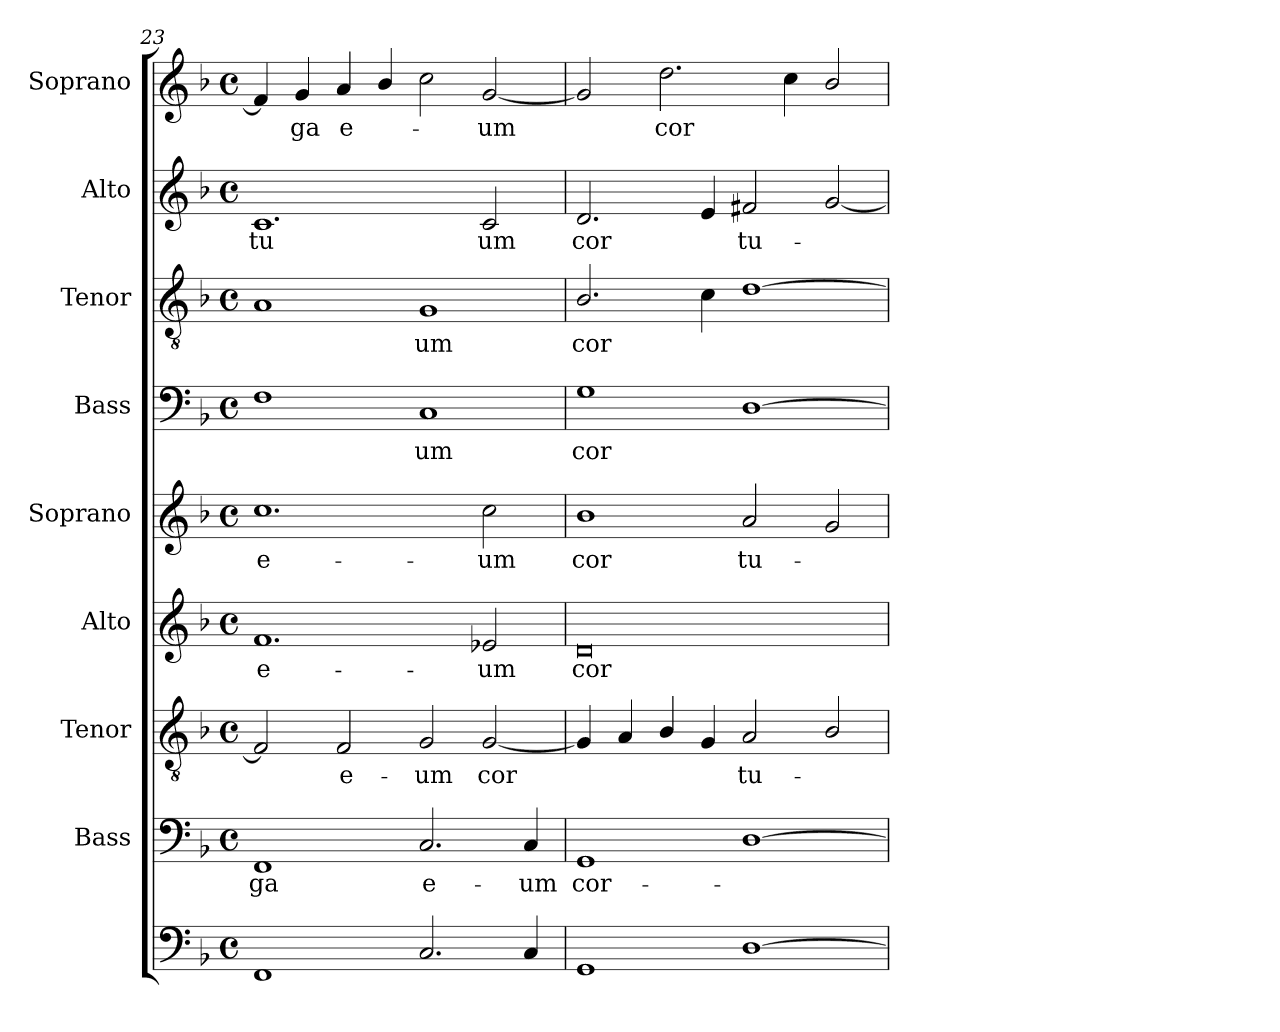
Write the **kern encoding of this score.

**kern	**kern	**text	**kern	**text	**kern	**text	**kern	**text	**kern	**text	**kern	**text	**kern	**text	**kern	**text
*part9	*part8	*part8	*part7	*part7	*part6	*part6	*part5	*part5	*part4	*part4	*part3	*part3	*part2	*part2	*part1	*part1
*staff9	*staff8	*staff8	*staff7	*staff7	*staff6	*staff6	*staff5	*staff5	*staff4	*staff4	*staff3	*staff3	*staff2	*staff2	*staff1	*staff1
*I""Violón y contrabajo"	*I"Bass	*	*I"Tenor	*	*I"Alto	*	*I"Soprano	*	*I"Bass	*	*I"Tenor	*	*I"Alto	*	*I"Soprano	*
*I'Cont.	*I'B.	*	*I'T.	*	*I'A.	*	*I'S.	*	*I'B.	*	*I'T.	*	*I'A.	*	*I'S.	*
!!LO:LB:g=z
*clefF4	*clefF4	*	*clefGv2	*	*clefG2	*	*clefG2	*	*clefF4	*	*clefGv2	*	*clefG2	*	*clefG2	*
*	*	*	*ITrd7c12	*	*	*	*	*	*	*	*ITrd7c12	*	*	*	*	*
*k[b-]	*k[b-]	*	*k[b-]	*	*k[b-]	*	*k[b-]	*	*k[b-]	*	*k[b-]	*	*k[b-]	*	*k[b-]	*
*F:	*F:	*	*F:	*	*F:	*	*F:	*	*F:	*	*F:	*	*F:	*	*F:	*
*M4/4	*M4/4	*	*M4/4	*	*M4/4	*	*M4/4	*	*M4/4	*	*M4/4	*	*M4/4	*	*M4/4	*
*met(c)	*met(c)	*	*met(c)	*	*met(c)	*	*met(c)	*	*met(c)	*	*met(c)	*	*met(c)	*	*met(c)	*
=23	=23	=23	=23	=23	=23	=23	=23	=23	=23	=23	=23	=23	=23	=23	=23	=23
!	!	!LO:LY:b:color=#000000	!	!	!	!	!	!	!	!	!	!	!	!	!	!
!	!	!	!	!	!	!LO:LY:b:color=#000000	!	!	!	!	!	!	!	!	!	!
!	!	!	!	!	!	!	!	!LO:LY:b:color=#000000	!	!	!	!	!	!	!	!
!	!	!	!	!	!	!	!	!	!	!	!	!	!	!LO:LY:b:color=#000000	!	!
1FFi	1FFi	-ga	2FFi/]	.	1.fi	e-	1.cci	e-	1Fi	.	1AAi	.	1.ci	tu	4fi/]	.
!	!	!	!	!	!	!	!	!	!	!	!	!	!	!	!	!LO:LY:b:color=#000000
.	.	.	.	.	.	.	.	.	.	.	.	.	.	.	4gi/	-ga
!	!	!	!	!LO:LY:b:color=#000000	!	!	!	!	!	!	!	!	!	!	!	!
!	!	!	!	!	!	!	!	!	!	!	!	!	!	!	!	!LO:LY:b:color=#000000
.	.	.	2FFi/	e-	.	.	.	.	.	.	.	.	.	.	4ai/	e-
.	.	.	.	.	.	.	.	.	.	.	.	.	.	.	4b-i/	.
!	!	!LO:LY:b:color=#000000	!	!	!	!	!	!	!	!	!	!	!	!	!	!
!	!	!	!	!LO:LY:b:color=#000000	!	!	!	!	!	!	!	!	!	!	!	!
!	!	!	!	!	!	!	!	!	!	!LO:LY:b:color=#000000	!	!	!	!	!	!
!	!	!	!	!	!	!	!	!	!	!	!	!LO:LY:b:color=#000000	!	!	!	!
2.Ci/	2.Ci/	e-	2GGi/	-um	.	.	.	.	1Ci	-um	1GGi	-um	.	.	2cci\	.
!	!	!	!	!LO:LY:b:color=#000000	!	!	!	!	!	!	!	!	!	!	!	!
!	!	!	!	!	!	!LO:LY:b:color=#000000	!	!	!	!	!	!	!	!	!	!
!	!	!	!	!	!	!	!	!LO:LY:b:color=#000000	!	!	!	!	!	!	!	!
!	!	!	!	!	!	!	!	!	!	!	!	!	!	!LO:LY:b:color=#000000	!	!
!	!	!	!	!	!	!	!	!	!	!	!	!	!	!	!	!LO:LY:b:color=#000000
.	.	.	[2GGi/	cor	2e-Xi/	-um	2cci\	-um	.	.	.	.	2ci/	um	[2gi/	-um
!	!	!LO:LY:b:color=#000000	!	!	!	!	!	!	!	!	!	!	!	!	!	!
4Ci/	4Ci/	-um	.	.	.	.	.	.	.	.	.	.	.	.	.	.
=24	=24	=24	=24	=24	=24	=24	=24	=24	=24	=24	=24	=24	=24	=24	=24	=24
!	!	!LO:LY:b:color=#000000	!	!	!	!	!	!	!	!	!	!	!	!	!	!
!	!	!	!	!	!	!LO:LY:b:color=#000000	!	!	!	!	!	!	!	!	!	!
!	!	!	!	!	!	!	!	!LO:LY:b:color=#000000	!	!	!	!	!	!	!	!
!	!	!	!	!	!	!	!	!	!	!LO:LY:b:color=#000000	!	!	!	!	!	!
!	!	!	!	!	!	!	!	!	!	!	!	!LO:LY:b:color=#000000	!	!	!	!
!	!	!	!	!	!	!	!	!	!	!	!	!	!	!LO:LY:b:color=#000000	!	!
1GGi	1GGi	cor-	4GGi/]	.	0di	cor	1b-i	cor	1Gi	cor	2.BB-i/	cor	2.di/	cor	2gi/]	.
.	.	.	4AAi/	.	.	.	.	.	.	.	.	.	.	.	.	.
!	!	!	!	!	!	!	!	!	!	!	!	!	!	!	!	!LO:LY:b:color=#000000
.	.	.	4BB-i/	.	.	.	.	.	.	.	.	.	.	.	2.ddi\	cor
.	.	.	4GGi/	.	.	.	.	.	.	.	4Ci\	.	4ei/	.	.	.
!	!	!	!	!LO:LY:b:color=#000000	!	!	!	!	!	!	!	!	!	!	!	!
!	!	!	!	!	!	!	!	!LO:LY:b:color=#000000	!	!	!	!	!	!	!	!
!	!	!	!	!	!	!	!	!	!	!	!	!	!	!LO:LY:b:color=#000000	!	!
[1Di	[1Di	.	2AAi/	tu-	.	.	2ai/	tu-	[1Di	.	[1Di	.	2f#Xi/	tu-	.	.
.	.	.	.	.	.	.	.	.	.	.	.	.	.	.	4cci\	.
.	.	.	2BB-i/	.	.	.	2gi/	.	.	.	.	.	[2gi/	.	2b-i/	.
=	=	=	=	=	=	=	=	=	=	=	=	=	=	=	=	=
*-	*-	*-	*-	*-	*-	*-	*-	*-	*-	*-	*-	*-	*-	*-	*-	*-
